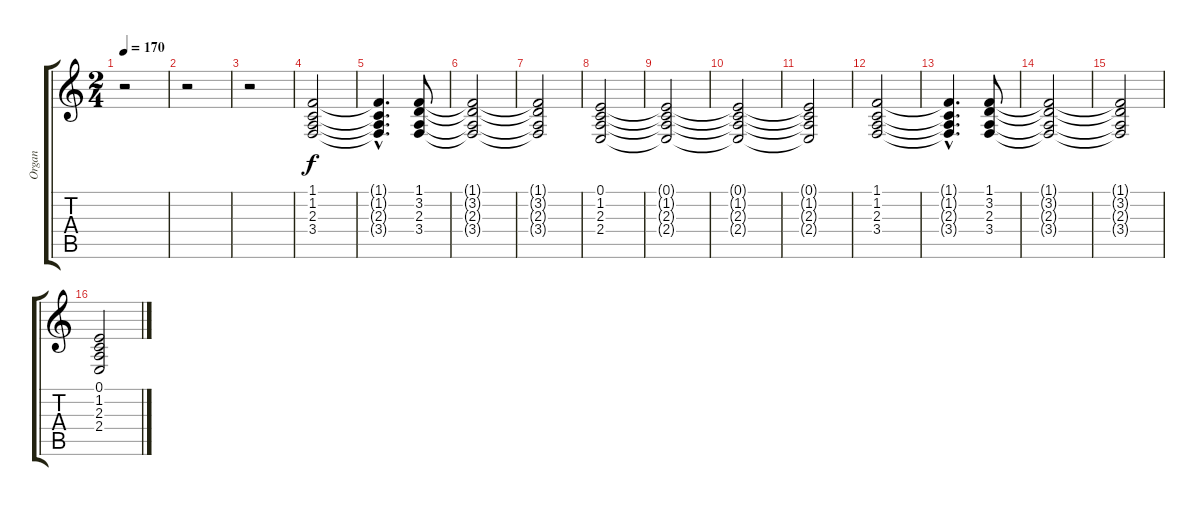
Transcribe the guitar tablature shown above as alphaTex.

\track ("Organ" "Organ") {instrument drawbarorgan}
\staff {score tabs}
\tuning (E4 B3 G3 D3 A2 E2) {hide}
\ts (2 4)
\tempo 170
\clef g2
\ks c
r.2{dy f} |
r.2 |
r.2 |
(1.1 1.2 2.3 3.4).2 |
(1.1{hac t} 1.2{hac t} 2.3{hac t} 3.4{hac t}).4{d} (1.1 3.2 2.3 3.4).8 |
(1.1{t} 3.2{t} 2.3{t} 3.4{t}).2 |
(1.1{t} 3.2{t} 2.3{t} 3.4{t}).2 |
(0.1 1.2 2.3 2.4).2 |
(0.1{t} 1.2{t} 2.3{t} 2.4{t}).2 |
(0.1{t} 1.2{t} 2.3{t} 2.4{t}).2 |
(0.1{t} 1.2{t} 2.3{t} 2.4{t}).2 |
(1.1 1.2 2.3 3.4).2 |
(1.1{hac t} 1.2{hac t} 2.3{hac t} 3.4{hac t}).4{d} (1.1 3.2 2.3 3.4).8 |
(1.1{t} 3.2{t} 2.3{t} 3.4{t}).2 |
(1.1{t} 3.2{t} 2.3{t} 3.4{t}).2 |
(0.1 1.2 2.3 2.4).2
